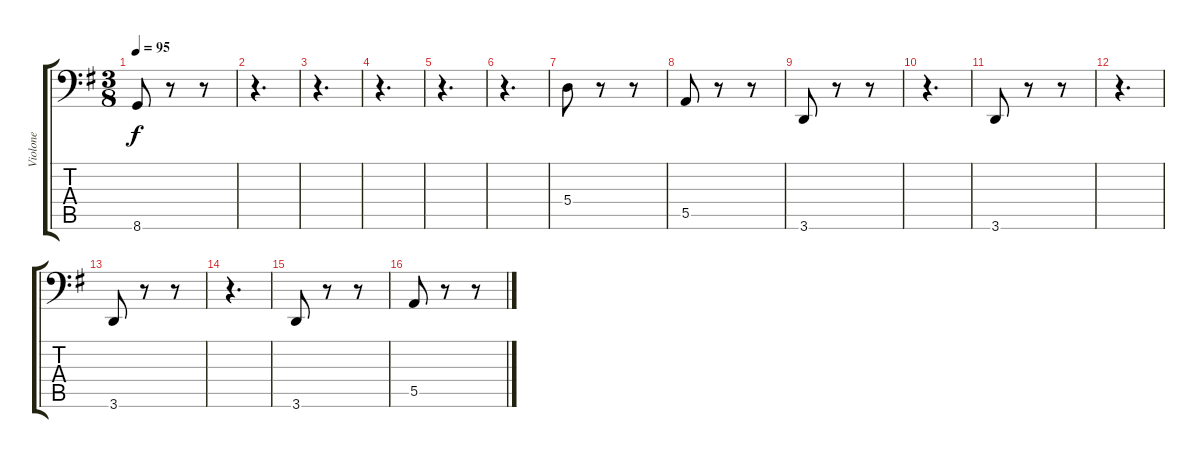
\track ("Violone" "Violone") {instrument contrabass}
\staff {score tabs}
\tuning (C3 G2 D2 A1 E1 B0) {hide}
\ts (3 8)
\tempo 95
\clef f4
\ks g
8.6.8{dy f} r.8 r.8 |
r.4{d} |
r.4{d} |
r.4{d} |
r.4{d} |
r.4{d} |
5.4.8 r.8 r.8 |
5.5.8 r.8 r.8 |
3.6.8 r.8 r.8 |
r.4{d} |
3.6.8 r.8 r.8 |
r.4{d} |
3.6.8 r.8 r.8 |
r.4{d} |
3.6.8 r.8 r.8 |
5.5.8 r.8 r.8
